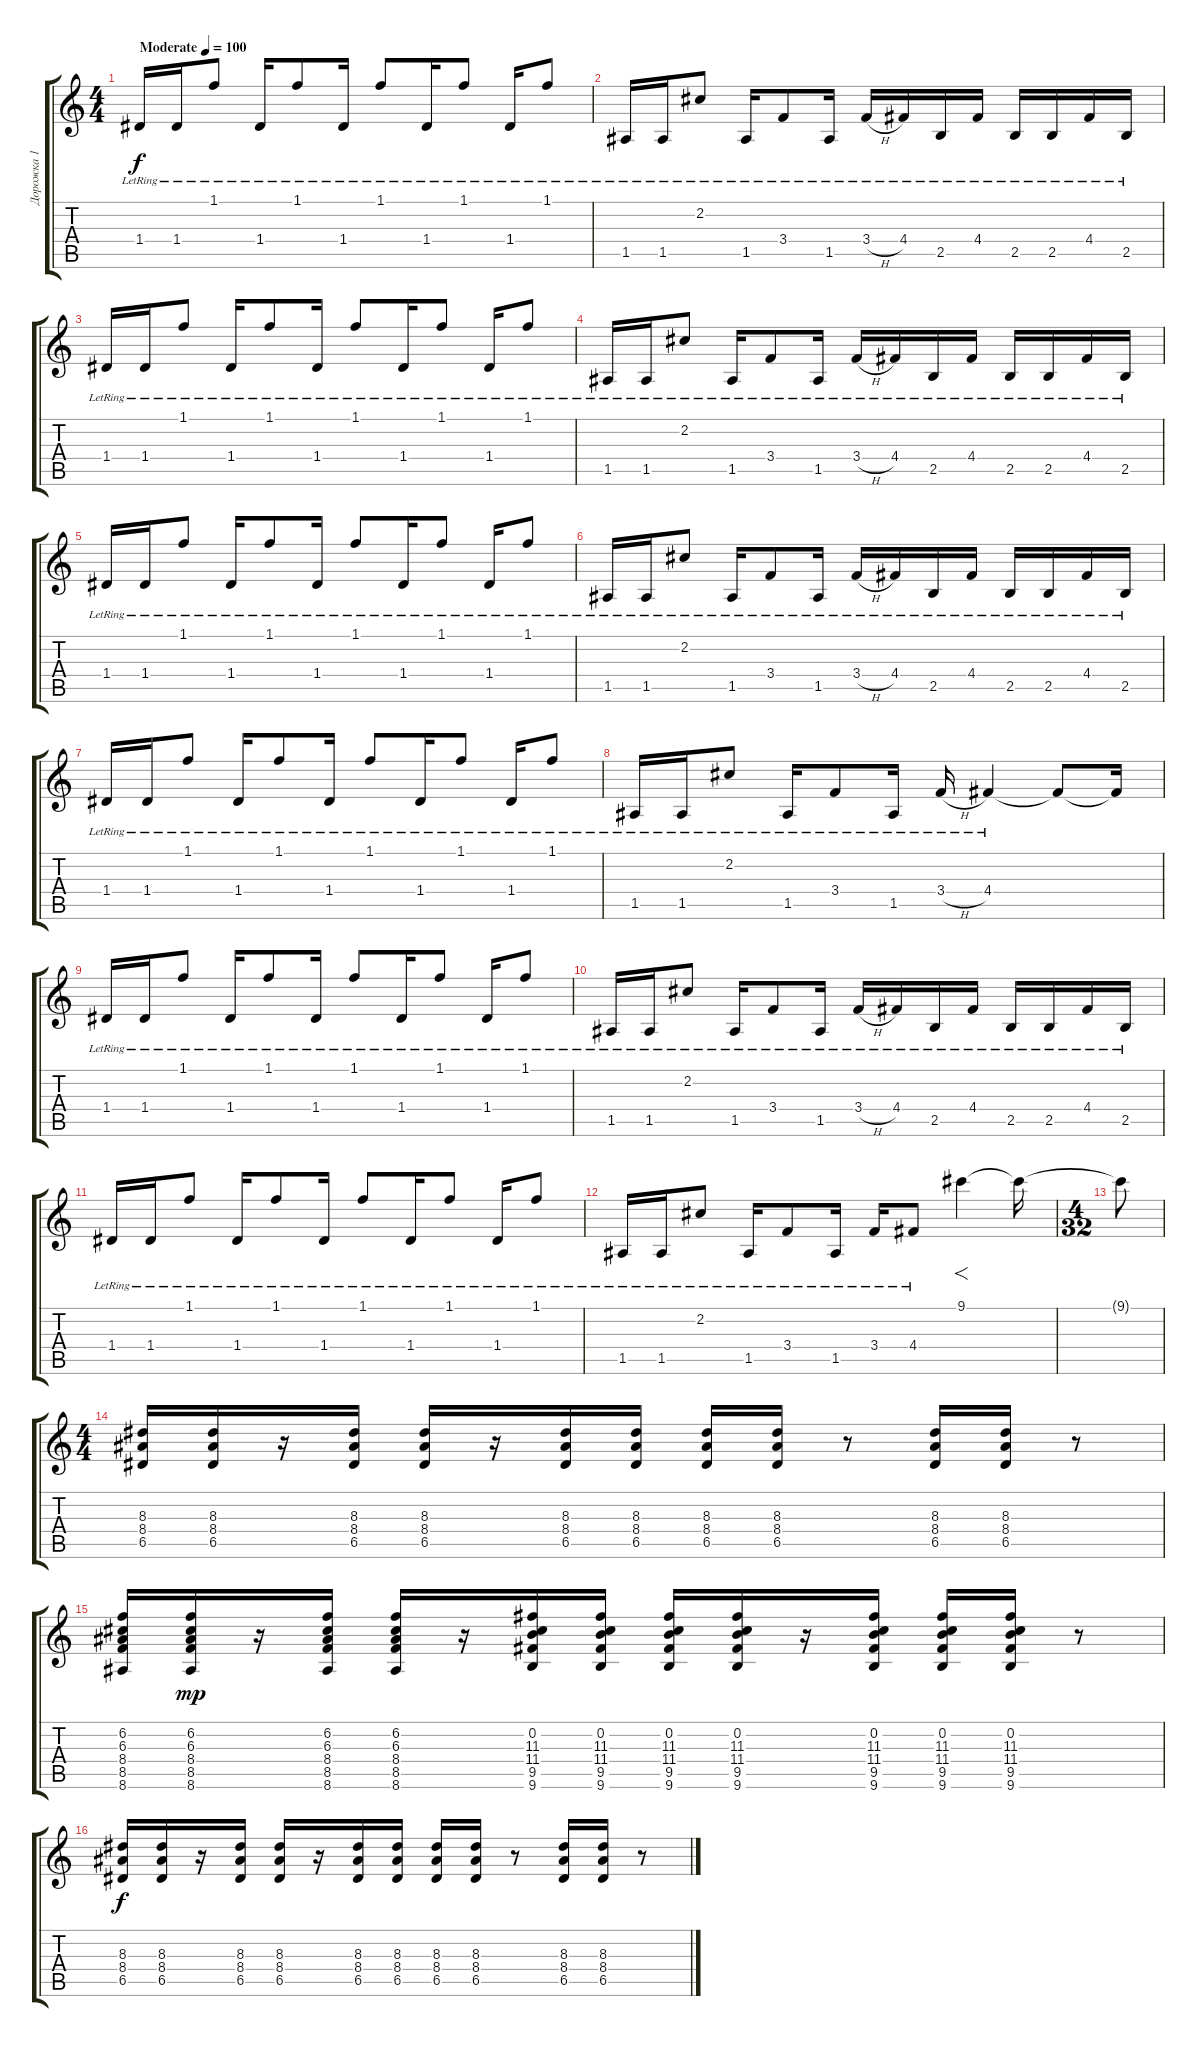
\track ("Дорожка 1" "Дорожка 1") {instrument electricguitarclean}
\staff {score tabs}
\tuning (E4 B3 G3 D3 A2 D2) {hide}
\ts (4 4)
\tempo (100 "Moderate")
\clef g2
\ks c
1.4{lr}.16{dy f instrument electricguitarclean} 1.4{lr}.16 1.1{lr}.8 1.4{lr}.16 1.1{lr}.8 1.4{lr}.16 1.1{lr}.8 1.4{lr}.16 1.1{lr}.8 1.4{lr}.16 1.1{lr}.8 |
1.5{lr}.16 1.5{lr}.16 2.2{lr}.8 1.5{lr}.16 3.4{lr}.8 1.5{lr}.16 3.4{h lr}.16 4.4{lr}.16 2.5{lr}.16 4.4{lr}.16 2.5{lr}.16 2.5{lr}.16 4.4{lr}.16 2.5{lr}.16 |
1.4{lr}.16 1.4{lr}.16 1.1{lr}.8 1.4{lr}.16 1.1{lr}.8 1.4{lr}.16 1.1{lr}.8 1.4{lr}.16 1.1{lr}.8 1.4{lr}.16 1.1{lr}.8 |
1.5{lr}.16 1.5{lr}.16 2.2{lr}.8 1.5{lr}.16 3.4{lr}.8 1.5{lr}.16 3.4{h lr}.16 4.4{lr}.16 2.5{lr}.16 4.4{lr}.16 2.5{lr}.16 2.5{lr}.16 4.4{lr}.16 2.5{lr}.16 |
1.4{lr}.16 1.4{lr}.16 1.1{lr}.8 1.4{lr}.16 1.1{lr}.8 1.4{lr}.16 1.1{lr}.8 1.4{lr}.16 1.1{lr}.8 1.4{lr}.16 1.1{lr}.8 |
1.5{lr}.16 1.5{lr}.16 2.2{lr}.8 1.5{lr}.16 3.4{lr}.8 1.5{lr}.16 3.4{h lr}.16 4.4{lr}.16 2.5{lr}.16 4.4{lr}.16 2.5{lr}.16 2.5{lr}.16 4.4{lr}.16 2.5{lr}.16 |
1.4{lr}.16 1.4{lr}.16 1.1{lr}.8 1.4{lr}.16 1.1{lr}.8 1.4{lr}.16 1.1{lr}.8 1.4{lr}.16 1.1{lr}.8 1.4{lr}.16 1.1{lr}.8 |
1.5{lr}.16 1.5{lr}.16 2.2{lr}.8 1.5{lr}.16 3.4{lr}.8 1.5{lr}.16 3.4{h lr}.16 4.4{lr}.4 4.4{t}.8 4.4{t}.16 |
1.4{lr}.16 1.4{lr}.16 1.1{lr}.8 1.4{lr}.16 1.1{lr}.8 1.4{lr}.16 1.1{lr}.8 1.4{lr}.16 1.1{lr}.8 1.4{lr}.16 1.1{lr}.8 |
1.5{lr}.16 1.5{lr}.16 2.2{lr}.8 1.5{lr}.16 3.4{lr}.8 1.5{lr}.16 3.4{h lr}.16 4.4{lr}.16 2.5{lr}.16 4.4{lr}.16 2.5{lr}.16 2.5{lr}.16 4.4{lr}.16 2.5{lr}.16 |
1.4{lr}.16 1.4{lr}.16 1.1{lr}.8 1.4{lr}.16 1.1{lr}.8 1.4{lr}.16 1.1{lr}.8 1.4{lr}.16 1.1{lr}.8 1.4{lr}.16 1.1{lr}.8 |
1.5{lr}.16 1.5{lr}.16 2.2{lr}.8 1.5{lr}.16 3.4{lr}.8 1.5{lr}.16 3.4{lr}.16 4.4{lr}.8 9.1.4{f volume 14 instrument overdrivenguitar} 9.1{t}.16 |
\ts (4 32)
9.1{t}.8 |
\ts (4 4)
(8.3 8.4 6.5).16{volume 16} (8.3 8.4 6.5).16 r.16 (8.3 8.4 6.5).16 (8.3 8.4 6.5).16 r.16 (8.3 8.4 6.5).16 (8.3 8.4 6.5).16 (8.3 8.4 6.5).16 (8.3 8.4 6.5).16 r.8 (8.3 8.4 6.5).16 (8.3 8.4 6.5).16 r.8 |
(6.2 6.3 8.4 8.5 8.6).16 (6.2 6.3 8.4 8.5 8.6).16{dy mp} r.16 (6.2 6.3 8.4 8.5 8.6).16 (6.2 6.3 8.4 8.5 8.6).16 r.16 (0.2 11.3 11.4 9.5 9.6).16 (0.2 11.3 11.4 9.5 9.6).16 (0.2 11.3 11.4 9.5 9.6).16 (0.2 11.3 11.4 9.5 9.6).16 r.16 (0.2 11.3 11.4 9.5 9.6).16 (0.2 11.3 11.4 9.5 9.6).16 (0.2 11.3 11.4 9.5 9.6).16 r.8 |
(8.3 8.4 6.5).16{dy f volume 16} (8.3 8.4 6.5).16 r.16 (8.3 8.4 6.5).16 (8.3 8.4 6.5).16 r.16 (8.3 8.4 6.5).16 (8.3 8.4 6.5).16 (8.3 8.4 6.5).16 (8.3 8.4 6.5).16 r.8 (8.3 8.4 6.5).16 (8.3 8.4 6.5).16 r.8
